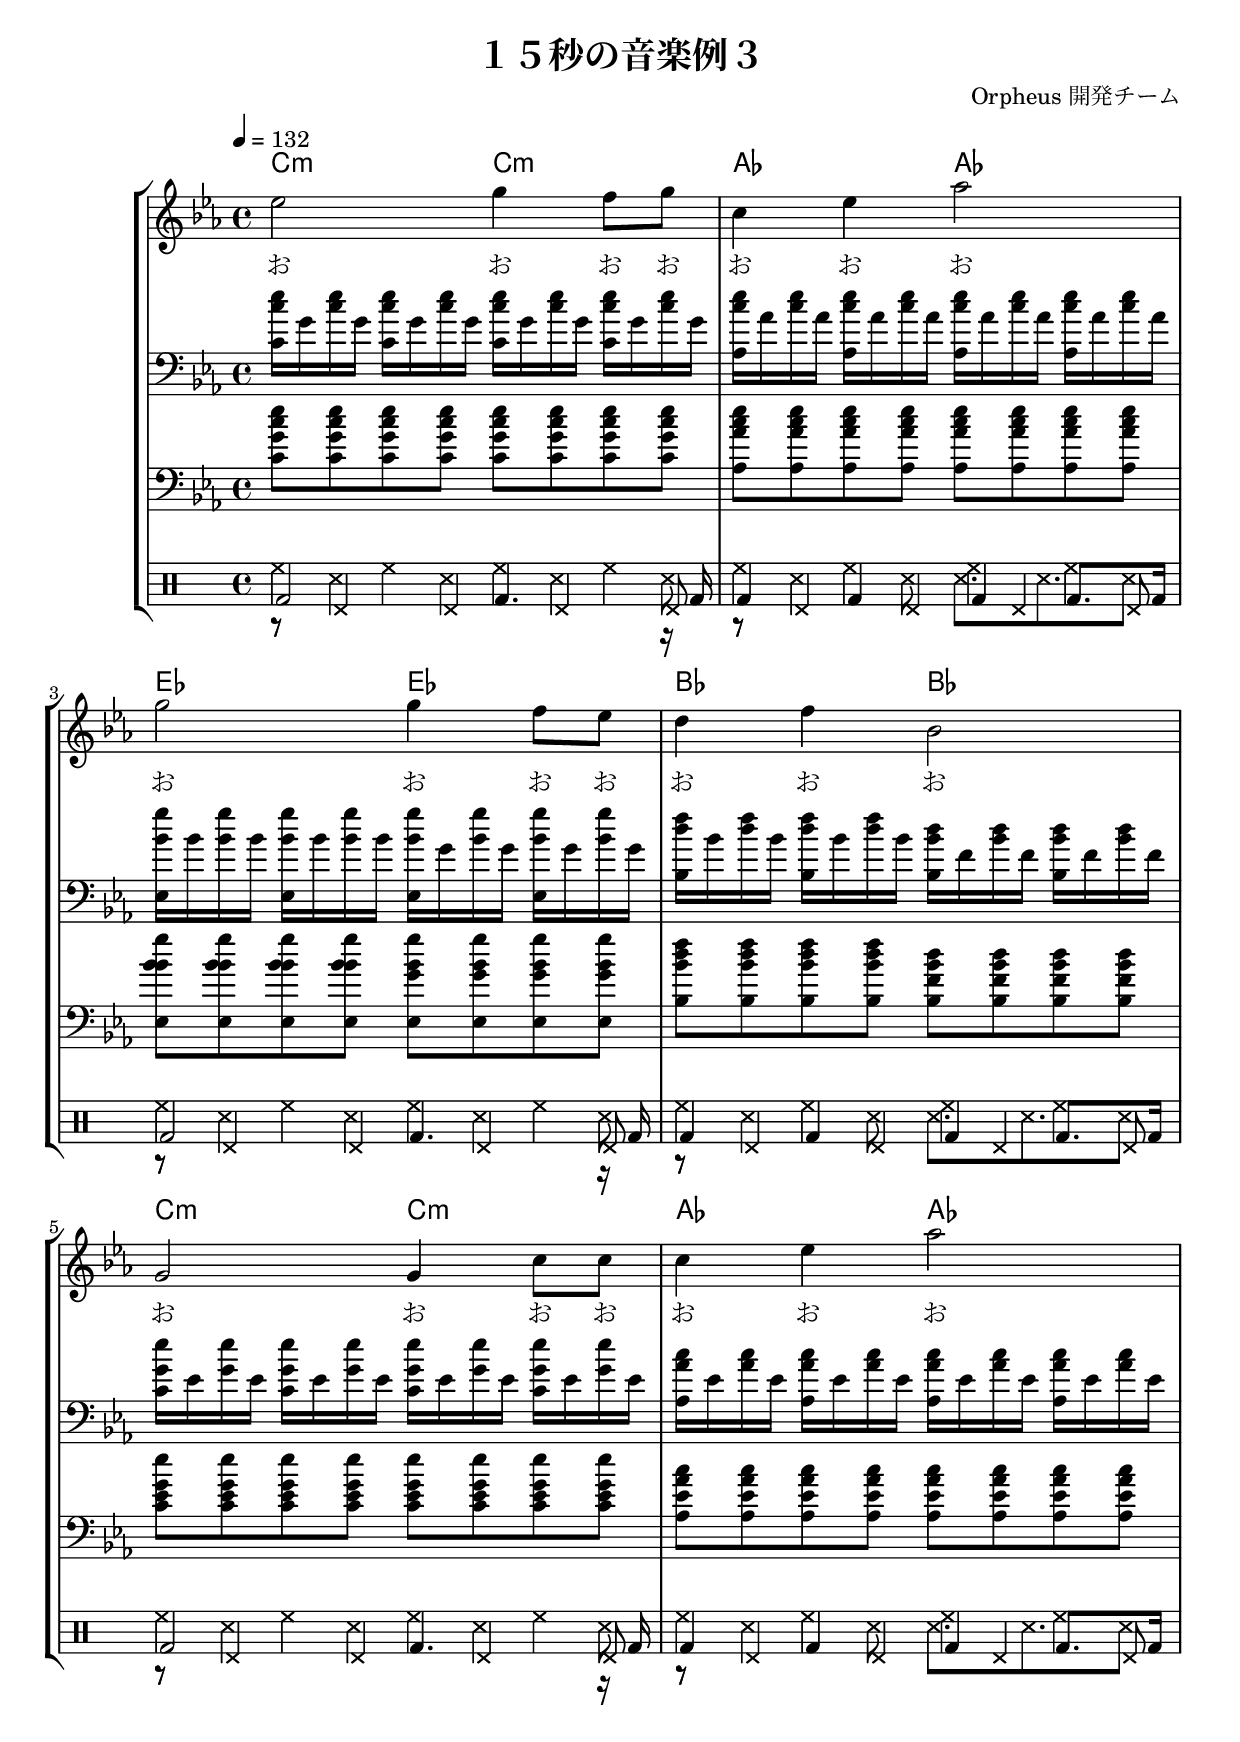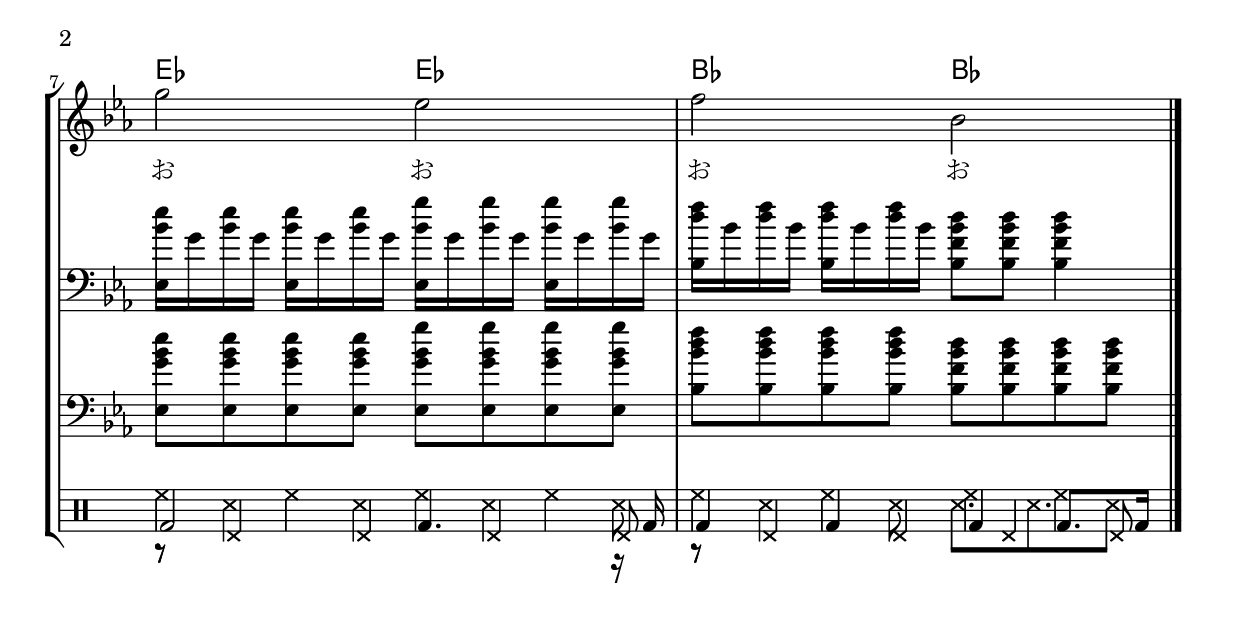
\version "2.12.1"

\header {
	title = \markup {１５秒の音楽例３}
	composer = \markup \center-column {"Orpheus 開発チーム"}
}

harmony = \chordmode {
	c2:m c:m as as es es bes bes c:m c:m as as es es bes bes 
}

melody = {
	\set Staff.midiInstrument = #"fss0.35"
		\key es \major
	\tempo 4 = 132
 es''2  g''4  f''8  g''8 
	c''4  es''4  as''2 
	g''2  g''4  f''8  es''8 
	d''4  f''4  bes'2 
	g'2  g'4  c''8  c''8 
	c''4  es''4  as''2 
	g''2  es''2 
	f''2  bes'2
}

words = \lyricmode {
	お  お  お  お  お  お  お  お  お  お  お  お  お  お  お  お  お  お  お  お  お  お  お  お  お  
}

tempochange = {
	\tempo 4 = 132
	r1 | r1 | r1 | r1 | r1 | r1 | r1 | r1 \bar "|."
}

mainacc = {
	\clef bass
	\set Staff.midiInstrument = #"Church organ"
	\key es \major
	\tempo 4 = 132
	<c' c'' es''>16 g'16 <c'' es''>16 g'16   <c' c'' es''>16 g'16 <c'' es''>16 g'16
	<c' c'' es''>16 g'16 <c'' es''>16 g'16   <c' c'' es''>16 g'16 <c'' es''>16 g'16
	<as c'' es''>16 as'16 <c'' es''>16 as'16   <as c'' es''>16 as'16 <c'' es''>16 as'16
	<as c'' es''>16 as'16 <c'' es''>16 as'16   <as c'' es''>16 as'16 <c'' es''>16 as'16
	<es bes' g''>16 bes'16 <bes' g''>16 bes'16   <es bes' g''>16 bes'16 <bes' g''>16 bes'16
	<es bes' g''>16 g'16 <bes' g''>16 g'16   <es bes' g''>16 g'16 <bes' g''>16 g'16
	<bes d'' f''>16 bes'16 <d'' f''>16 bes'16   <bes d'' f''>16 bes'16 <d'' f''>16 bes'16
	<bes bes' d''>16 f'16 <bes' d''>16 f'16   <bes bes' d''>16 f'16 <bes' d''>16 f'16
	<c' g' es''>16 es'16 <g' es''>16 es'16   <c' g' es''>16 es'16 <g' es''>16 es'16
	<c' g' es''>16 es'16 <g' es''>16 es'16   <c' g' es''>16 es'16 <g' es''>16 es'16
	<as as' c''>16 es'16 <as' c''>16 es'16   <as as' c''>16 es'16 <as' c''>16 es'16
	<as as' c''>16 es'16 <as' c''>16 es'16   <as as' c''>16 es'16 <as' c''>16 es'16
	<es bes' es''>16 g'16 <bes' es''>16 g'16   <es bes' es''>16 g'16 <bes' es''>16 g'16
	<es bes' g''>16 g'16 <bes' g''>16 g'16   <es bes' g''>16 g'16 <bes' g''>16 g'16
	<bes d'' f''>16 bes'16 <d'' f''>16 bes'16   <bes d'' f''>16 bes'16 <d'' f''>16 bes'16
	<bes f' bes' d''>8 <bes f' bes' d''>8 <bes f' bes' d''>4
	\bar "|."
}

subacc = {
	\clef bass
	\set Staff.midiInstrument = #"Tremolo Strings"
	\key es \major
	\tempo 4 = 132
	<c' g' c'' es''>8 <c' g' c'' es''>8 <c' g' c'' es''>8 <c' g' c'' es''>8
	<c' g' c'' es''>8 <c' g' c'' es''>8 <c' g' c'' es''>8 <c' g' c'' es''>8
	<as as' c'' es''>8 <as as' c'' es''>8 <as as' c'' es''>8 <as as' c'' es''>8
	<as as' c'' es''>8 <as as' c'' es''>8 <as as' c'' es''>8 <as as' c'' es''>8
	<es bes' bes' g''>8 <es bes' bes' g''>8 <es bes' bes' g''>8 <es bes' bes' g''>8
	<es g' bes' g''>8 <es g' bes' g''>8 <es g' bes' g''>8 <es g' bes' g''>8
	<bes bes' d'' f''>8 <bes bes' d'' f''>8 <bes bes' d'' f''>8 <bes bes' d'' f''>8
	<bes f' bes' d''>8 <bes f' bes' d''>8 <bes f' bes' d''>8 <bes f' bes' d''>8
	<c' es' g' es''>8 <c' es' g' es''>8 <c' es' g' es''>8 <c' es' g' es''>8
	<c' es' g' es''>8 <c' es' g' es''>8 <c' es' g' es''>8 <c' es' g' es''>8
	<as es' as' c''>8 <as es' as' c''>8 <as es' as' c''>8 <as es' as' c''>8
	<as es' as' c''>8 <as es' as' c''>8 <as es' as' c''>8 <as es' as' c''>8
	<es g' bes' es''>8 <es g' bes' es''>8 <es g' bes' es''>8 <es g' bes' es''>8
	<es g' bes' g''>8 <es g' bes' g''>8 <es g' bes' g''>8 <es g' bes' g''>8
	<bes bes' d'' f''>8 <bes bes' d'' f''>8 <bes bes' d'' f''>8 <bes bes' d'' f''>8
	<bes f' bes' d''>8 <bes f' bes' d''>8 <bes f' bes' d''>8 <bes f' bes' d''>8
	\bar "|."
}

percA = {
	\drummode {
	hh4 hh4 hh4 hh4  |hh4 hh4 hh4 hh4  |hh4 hh4 hh4 hh4  |hh4 hh4 hh4 hh4  |hh4 hh4 hh4 hh4  |hh4 hh4 hh4 hh4  |hh4 hh4 hh4 hh4  |hh4 hh4 hh4 hh4  \bar "|."
	}
}

percB = {
	\drummode {
	r8 ss4 ss4 ss4 ss8  |r8 ss4 ss8 ss8. ss8. ss8  |r8 ss4 ss4 ss4 ss8  |r8 ss4 ss8 ss8. ss8. ss8  |r8 ss4 ss4 ss4 ss8  |r8 ss4 ss8 ss8. ss8. ss8  |r8 ss4 ss4 ss4 ss8  |r8 ss4 ss8 ss8. ss8. ss8  \bar "|."
	}
}

percC = {
	\drummode {
	r8 hhp4 hhp4 hhp4 hhp8  |r8 hhp4 hhp4 hhp4 hhp8  |r8 hhp4 hhp4 hhp4 hhp8  |r8 hhp4 hhp4 hhp4 hhp8  |r8 hhp4 hhp4 hhp4 hhp8  |r8 hhp4 hhp4 hhp4 hhp8  |r8 hhp4 hhp4 hhp4 hhp8  |r8 hhp4 hhp4 hhp4 hhp8  \bar "|."
	}
}

percD = {
	\drummode {
	bd2 bd4. r16 bd16  |bd4 bd4 bd4 bd8. bd16  |bd2 bd4. r16 bd16  |bd4 bd4 bd4 bd8. bd16  |bd2 bd4. r16 bd16  |bd4 bd4 bd4 bd8. bd16  |bd2 bd4. r16 bd16  |bd4 bd4 bd4 bd8. bd16  \bar "|."
	}
}

\score {
	<<
		\new StaffGroup <<
			\new ChordNames {\harmony}
			\new Voice = "melody" {\melody}
			\new Lyrics \lyricsto "melody" \words
			\new Staff = "mainacc" {\mainacc}
			\new Staff = "subacc" {\subacc}
			\new DrumStaff <<
				\new DrumVoice {\percA}
				\new DrumVoice {\percB}
				\new DrumVoice {\percC}
				\new DrumVoice {\percD}
			>>
		>>
	>>
	\layout { }
}
